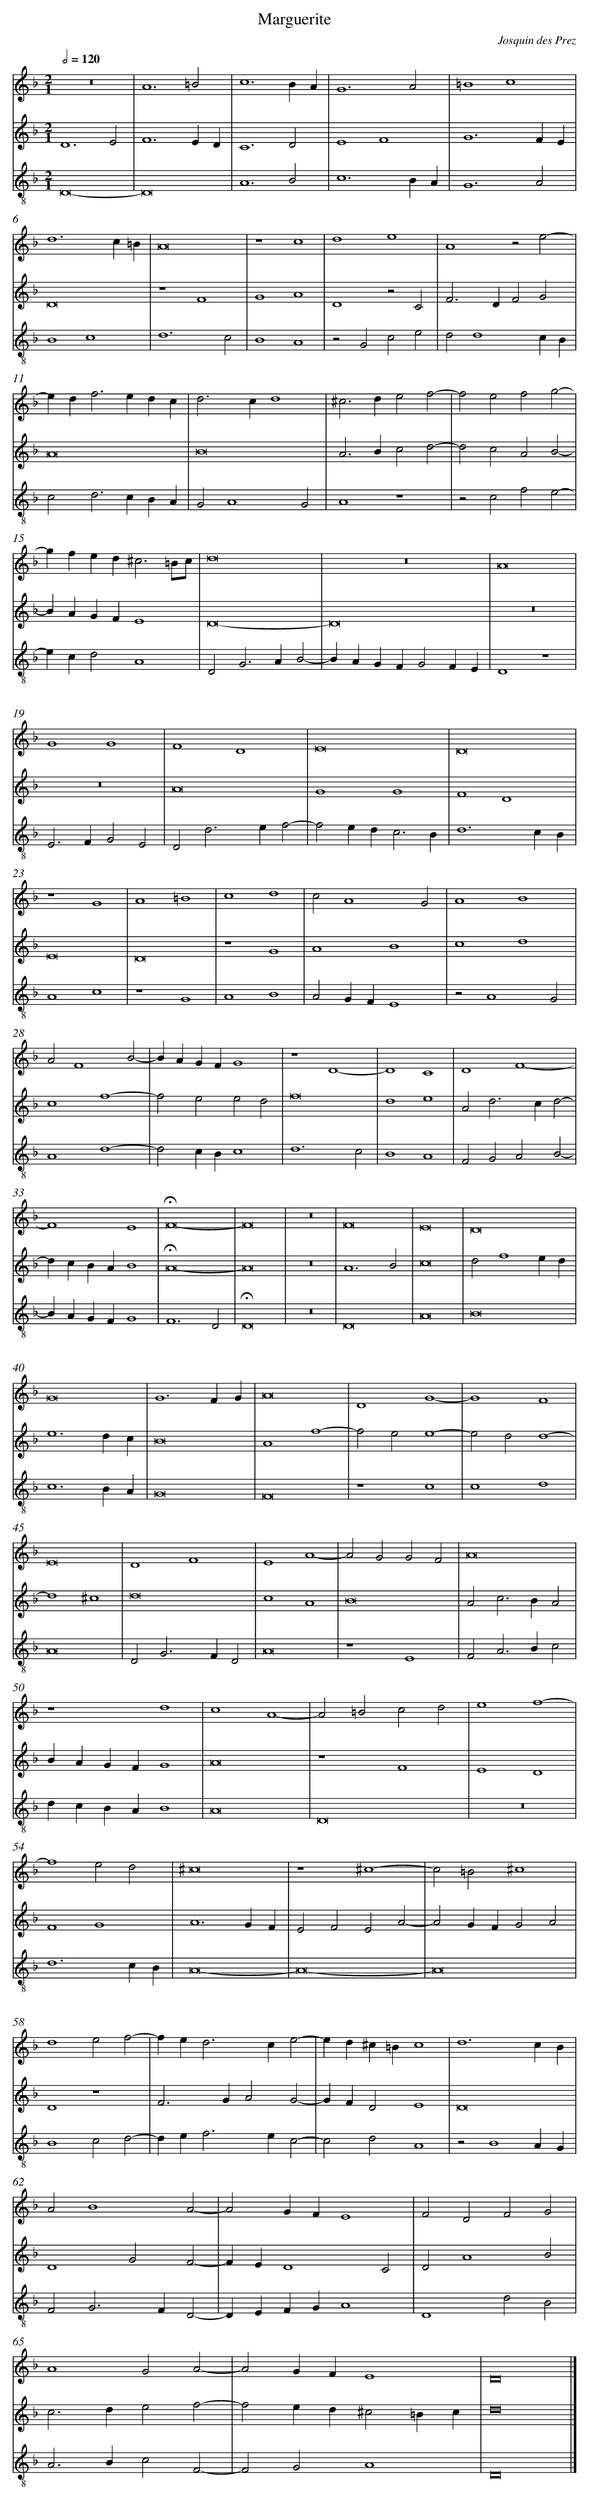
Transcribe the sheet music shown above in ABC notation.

X:1
T:Marguerite
C: Josquin des Prez
L: 1/4
M: 2/1
Q: 1/2=120
V: 1 clef=treble
V: 2 clef=treble
V: 3 clef=treble-8
K: F
[V:1] z8 [I:setbarnb 2]|
[V:2] D6E2 |
[V:3] D8- |
[V:1] A6=B2 |
[V:2] F6ED |
[V:3] D8 |
[V:1] c6BA |
[V:2] C6D2 |
[V:3] A6B2 |
[V:1] G6A2 |
[V:2] E4F4 |
[V:3] c6BA |
[V:1] =B4c4 |
[V:2] G6FE |
[V:3] G6A2 |
[V:1] d6c=B |
[V:2] D8 |
[V:3] B4c4 |
[V:1] A8 |
[V:2] z4F4 |
[V:3] d6c2 |
[V:1] z4c4 |
[V:2] G4A4 |
[V:3] B4A4 |
[V:1] d4e4 |
[V:2] D4z2C2 |
[V:3] z2G2c2e2 |
[V:1] A4z2e2- |
[V:2] F3DF2G2 |
[V:3] d2d4cB |
[V:1] edf3edc |
[V:2] A8 |
[V:3] c2d3cBA |
[V:1] d3cd4 |
[V:2] B8 |
[V:3] G2A4G2 |
[V:1] ^c3de2f2- |
[V:2] A3Bc2d2- |
[V:3] A4z4 |
[V:1] f2e2f2g2- |
[V:2] d2c2A2B2- |
[V:3] z2c2f2e2- |
[V:1] gfed^c3=B/c/ |
[V:2] BAGFE4 |
[V:3] ecd2A4 |
[V:1] d8 |
[V:2] D8- |
[V:3] D2G3AB2- |
[V:1] z8 |
[V:2] D8 |
[V:3] BAGFG2FE |
[V:1] A8 |
[V:2] z8 |
[V:3] D4z4 |
[V:1] G4G4 |
[V:2] z8 |
[V:3] E3FG2E2 |
[V:1] F4D4 |
[V:2] A8 |
[V:3] D2d3ef2- |
[V:1] E8 |
[V:2] G4G4 |
[V:3] f2edc3B |
[V:1] D8 |
[V:2] F4D4 |
[V:3] d6cB |
[V:1] z4G4 |
[V:2] E8 |
[V:3] A4c4 |
[V:1] A4=B4 |
[V:2] D8 |
[V:3] z4G4 |
[V:1] c4d4 |
[V:2] z4G4 |
[V:3] A4B4 |
[V:1] c2A4G2 |
[V:2] A4B4 |
[V:3] A2GFE4 |
[V:1] A4B4 |
[V:2] c4d4 |
[V:3] z2A4G2 |
[V:1] A2F4B2- |
[V:2] c4f4- |
[V:3] A4d4- |
[V:1] BAGFG4 |
[V:2] f2e2e2d2 |
[V:3] d2cBc4 |
[V:1] z4D4- |
[V:2] f8 |
[V:3] d6c2 |
[V:1] D4C4 |
[V:2] d4e4 |
[V:3] B4A4 |
[V:1] D4F4- |
[V:2] A2d3cd2- |
[V:3] F2G2A2B2- |
[V:1] F4E4 |
[V:2] dcBAB4 |
[V:3] BAGFG4 |
[V:1] !fermata!F8- |
[V:2] !fermata!A8- |
[V:3] F6D2 |
[V:1] F8 |
[V:2] A8 |
[V:3] !fermata!D8 |
[V:1] z8 |
[V:2] z8 |
[V:3] z8 |
[V:1] F8 |
[V:2] A6B2 |
[V:3] D8 |
[V:1] E8 |
[V:2] c8 |
[V:3] A8 |
[V:1] D8 |
[V:2] d2f4ed |
[V:3] B8 |
[V:1] G8 |
[V:2] e6dc |
[V:3] c6BA |
[V:1] G6FG |
[V:2] B8 |
[V:3] G8 |
[V:1] A8 |
[V:2] A4f4- |
[V:3] F8 |
[V:1] D4G4- |
[V:2] f2e2e4- |
[V:3] z4c4 |
[V:1] G4F4 |
[V:2] e2d2d4- |
[V:3] c4d4 |
[V:1] E8 |
[V:2] d4^c4 |
[V:3] A8 |
[V:1] D4F4 |
[V:2] d8 |
[V:3] D2G3FD2 |
[V:1] E4A4- |
[V:2] c4A4 |
[V:3] A8 |
[V:1] A2G2G2F2 |
[V:2] B8 |
[V:3] z4E4 |
[V:1] A8 |
[V:2] A2c3BA2 |
[V:3] F2A3Bc2 |
[V:1] z4d4 |
[V:2] BAGFG4 |
[V:3] dcBAB4 |
[V:1] c4A4- |
[V:2] A8 |
[V:3] A8 |
[V:1] A2=B2c2d2 |
[V:2] z4F4 |
[V:3] D8 |
[V:1] e4f4- |
[V:2] E4D4 |
[V:3] z8 |
[V:1] f4e2d2 |
[V:2] F4G4 |
[V:3] d6cB |
[V:1] ^c8 |
[V:2] A6GF |
[V:3] A8- |
[V:1] z4^c4- |
[V:2] E2F2E2A2- |
[V:3] A8- |
[V:1] c2=B2^c4 |
[V:2] A2GFG2A2 |
[V:3] A8 |
[V:1] d4e2f2- |
[V:2] D4z4 |
[V:3] B4c2d2- |
[V:1] fed3ce2- |
[V:2] F3GA2G2- |
[V:3] def3ec2- |
[V:1] ed^c=Bc4 |
[V:2] GFD2E4 |
[V:3] c2d2A4 |
[V:1] d6cB |
[V:2] D8 |
[V:3] z2B4AG |
[V:1] A2B4A2- |
[V:2] D4G2F2- |
[V:3] F2G3FD2- |
[V:1] A2GFE4 |
[V:2] FED4C2 |
[V:3] DEFGA4 |
[V:1] F2D2F2G2 |
[V:2] D2A4B2 |
[V:3] D4d2B2 |
[V:1] A4G2A2- |
[V:2] c3de2f2- |
[V:3] A3Bc2F2- |
[V:1] A2GFE4 |
[V:2] f2ed^c2=Bc |
[V:3] F2G2A4 |
[V:1] D8 |]
[V:2] d8 |]
[V:3] D8 |]
